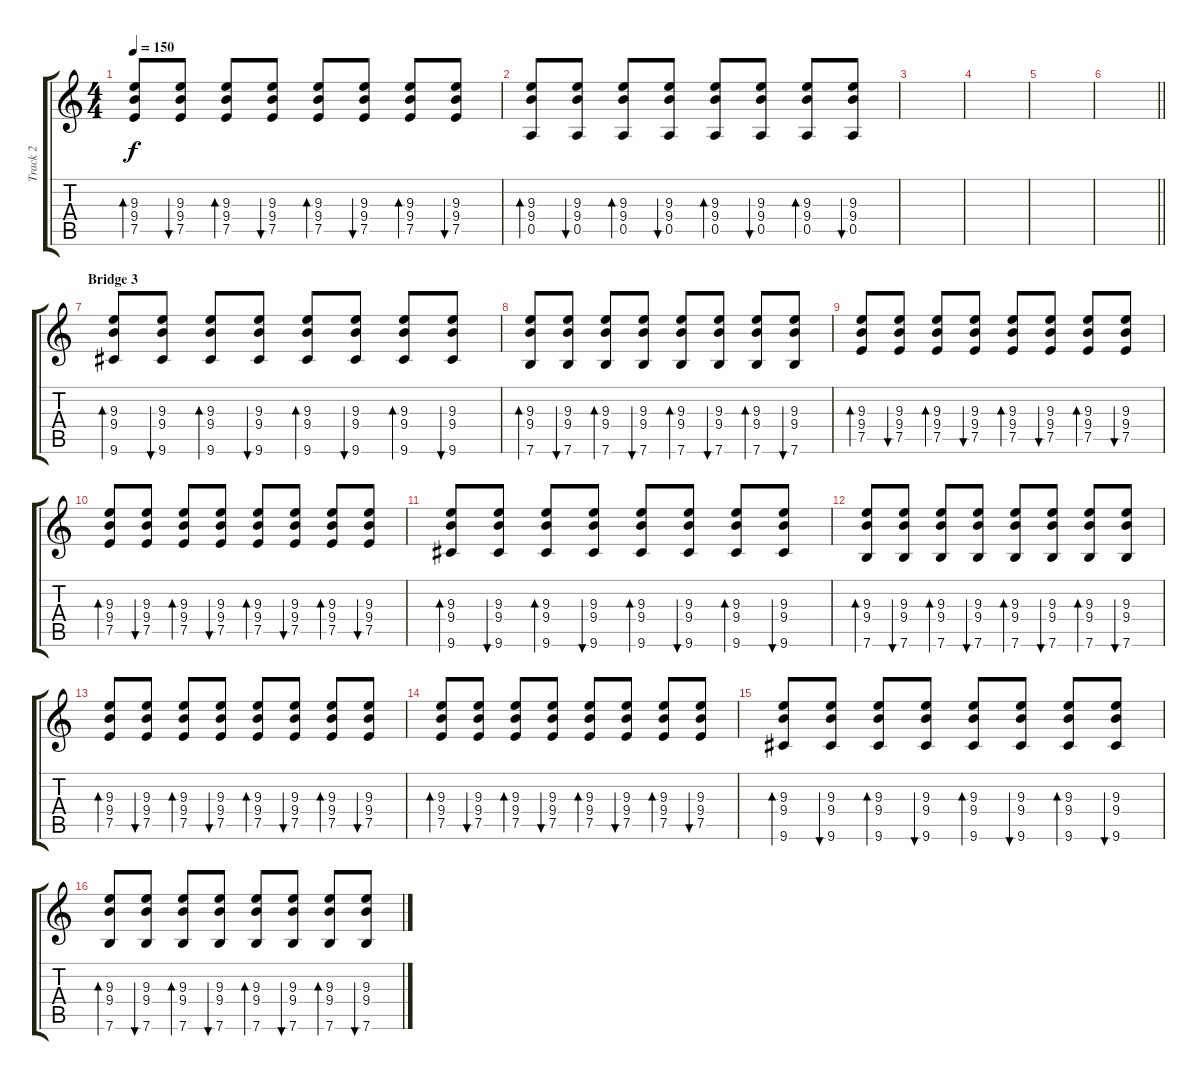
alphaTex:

\track ("Track 2" "Track 2") {instrument acousticguitarsteel}
\staff {score tabs}
\tuning (E4 B3 G3 D3 A2 E2) {hide}
\ts (4 4)
\tempo 150
\clef g2
\ks c
(9.3 9.4 7.5).8{bd 120 dy f} (9.3 9.4 7.5).8{bu 120} (9.3 9.4 7.5).8{bd 120} (9.3 9.4 7.5).8{bu 120} (9.3 9.4 7.5).8{bd 120} (9.3 9.4 7.5).8{bu 120} (9.3 9.4 7.5).8{bd 120} (9.3 9.4 7.5).8{bu 120} |
(9.3 9.4 0.5).8{bd 120} (9.3 9.4 0.5).8{bu 120} (9.3 9.4 0.5).8{bd 120} (9.3 9.4 0.5).8{bu 120} (9.3 9.4 0.5).8{bd 120} (9.3 9.4 0.5).8{bu 120} (9.3 9.4 0.5).8{bd 120} (9.3 9.4 0.5).8{bu 120} |
|
|
|
\barLineRight lightlight
|
\section ("" "Bridge 3")
(9.3 9.4 9.6).8{bd 120} (9.3 9.4 9.6).8{bu 120} (9.3 9.4 9.6).8{bd 120} (9.3 9.4 9.6).8{bu 120} (9.3 9.4 9.6).8{bd 120} (9.3 9.4 9.6).8{bu 120} (9.3 9.4 9.6).8{bd 120} (9.3 9.4 9.6).8{bu 120} |
(9.3 9.4 7.6).8{bd 120} (9.3 9.4 7.6).8{bu 120} (9.3 9.4 7.6).8{bd 120} (9.3 9.4 7.6).8{bu 120} (9.3 9.4 7.6).8{bd 120} (9.3 9.4 7.6).8{bu 120} (9.3 9.4 7.6).8{bd 120} (9.3 9.4 7.6).8{bu 120} |
(9.3 9.4 7.5).8{bd 120} (9.3 9.4 7.5).8{bu 120} (9.3 9.4 7.5).8{bd 120} (9.3 9.4 7.5).8{bu 120} (9.3 9.4 7.5).8{bd 120} (9.3 9.4 7.5).8{bu 120} (9.3 9.4 7.5).8{bd 120} (9.3 9.4 7.5).8{bu 120} |
(9.3 9.4 7.5).8{bd 120} (9.3 9.4 7.5).8{bu 120} (9.3 9.4 7.5).8{bd 120} (9.3 9.4 7.5).8{bu 120} (9.3 9.4 7.5).8{bd 120} (9.3 9.4 7.5).8{bu 120} (9.3 9.4 7.5).8{bd 120} (9.3 9.4 7.5).8{bu 120} |
(9.3 9.4 9.6).8{bd 120} (9.3 9.4 9.6).8{bu 120} (9.3 9.4 9.6).8{bd 120} (9.3 9.4 9.6).8{bu 120} (9.3 9.4 9.6).8{bd 120} (9.3 9.4 9.6).8{bu 120} (9.3 9.4 9.6).8{bd 120} (9.3 9.4 9.6).8{bu 120} |
(9.3 9.4 7.6).8{bd 120} (9.3 9.4 7.6).8{bu 120} (9.3 9.4 7.6).8{bd 120} (9.3 9.4 7.6).8{bu 120} (9.3 9.4 7.6).8{bd 120} (9.3 9.4 7.6).8{bu 120} (9.3 9.4 7.6).8{bd 120} (9.3 9.4 7.6).8{bu 120} |
(9.3 9.4 7.5).8{bd 120} (9.3 9.4 7.5).8{bu 120} (9.3 9.4 7.5).8{bd 120} (9.3 9.4 7.5).8{bu 120} (9.3 9.4 7.5).8{bd 120} (9.3 9.4 7.5).8{bu 120} (9.3 9.4 7.5).8{bd 120} (9.3 9.4 7.5).8{bu 120} |
(9.3 9.4 7.5).8{bd 120} (9.3 9.4 7.5).8{bu 120} (9.3 9.4 7.5).8{bd 120} (9.3 9.4 7.5).8{bu 120} (9.3 9.4 7.5).8{bd 120} (9.3 9.4 7.5).8{bu 120} (9.3 9.4 7.5).8{bd 120} (9.3 9.4 7.5).8{bu 120} |
(9.3 9.4 9.6).8{bd 120} (9.3 9.4 9.6).8{bu 120} (9.3 9.4 9.6).8{bd 120} (9.3 9.4 9.6).8{bu 120} (9.3 9.4 9.6).8{bd 120} (9.3 9.4 9.6).8{bu 120} (9.3 9.4 9.6).8{bd 120} (9.3 9.4 9.6).8{bu 120} |
(9.3 9.4 7.6).8{bd 120} (9.3 9.4 7.6).8{bu 120} (9.3 9.4 7.6).8{bd 120} (9.3 9.4 7.6).8{bu 120} (9.3 9.4 7.6).8{bd 120} (9.3 9.4 7.6).8{bu 120} (9.3 9.4 7.6).8{bd 120} (9.3 9.4 7.6).8{bu 120}
